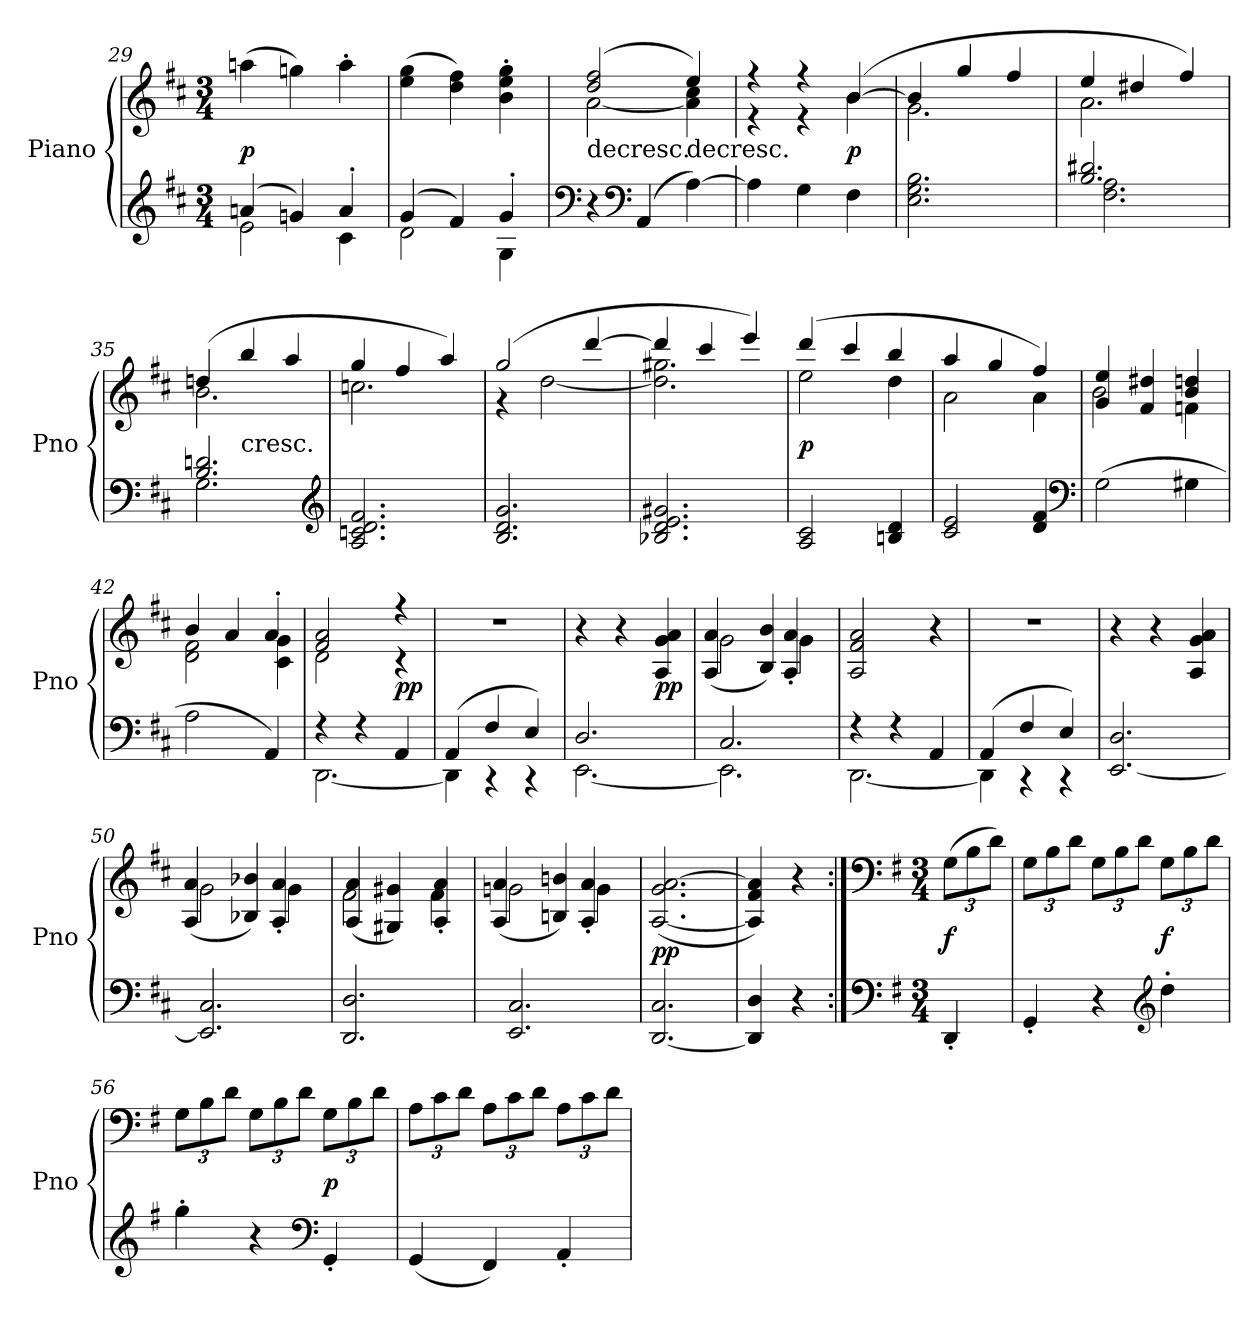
**kern	**kern	**dynam
*part1	*part1	*part1
*staff2	*staff1	*staff1/2
*I"Piano	*	*
*I'Pno	*	*
*clefG2	*clefG2	*
*k[f#c#]	*k[f#c#]	*
*D:	*D:	*
*M3/4	*M3/4	*
=29	=29	=29
*^	*	*
(4an/	2e\	(4aan\	p
4gn/)	.	4ggn\)	.
4a'/	4c#\	4aa'\	.
=30	=30	=30	=30
(4g/	2d\	(4ee\ 4gg\	.
4f#/)	.	4dd\ 4ff#\)	.
4g'/	4G\	4b'\ 4ee'\ 4gg'\	.
=31	=31	=31	=31
*	*	*^	*
!	!	!LO:TX:c:t=decresc.	!	!
*v	*v	*	*	*
4r	(2dd/ 2ff#/	[2a\	.
*clefF4	*	*	*
(4AA/	.	.	.
!	!LO:TX:c:t=decresc.	!	!
[4A\)	4ee/)	4a]\ 4cc#\	.
=32	=32	=32	=32
4A\]	4r	4r	.
4G\	4r	4r	.
4F#\	([4b/	4b\	p
=33	=33	=33	=33
2.E\ 2.G\ 2.B\	4b/]	2.g\	.
.	4gg/	.	.
.	4ff#/	.	.
=34	=34	=34	=34
*^	*	*	*
2.B/ 2.d#X/	2.F#\ 2.A\	4ee/	2.a\	.
.	.	4dd#X/	.	.
.	.	4ff#/)	.	.
=35	=35	=35	=35	=35
2.B/ 2.dn/	2.G\	(4ddn/	2.b\	.
!	!	!LO:TX:c:t=cresc.	!	!
.	.	4bb/	.	.
.	.	4aa/	.	.
*v	*v	*	*	*
*clefG2	*	*	*
=36	=36	=36	=36
2.A/ 2.cn/ 2.d/ 2.f#/	4gg/	2.ccn\	.
.	4ff#/	.	.
.	4aa/)	.	.
=37	=37	=37	=37
2.B/ 2.d/ 2.g/	(2gg/	4r	.
.	.	[2dd\	.
.	[4ddd/	.	.
=38	=38	=38	=38
2.B-X/ 2.d/ 2.e/ 2.g#X/	4ddd/]	2.dd]\ 2.gg#X\	.
.	4ccc#/	.	.
.	4eee/)	.	.
=39	=39	=39	=39
2A/ 2c#/	(4ddd/	2ee\	p
.	4ccc#/	.	.
4Bn/ 4d/	4bb/	4dd\	.
=40	=40	=40	=40
2c#/ 2e/	4aa/	2a\	.
.	4gg/	.	.
4d/ 4f#/	4ff#/)	4a\	.
*clefF4	*	*	*
=41	=41	=41	=41
(2G\	4g/ 4ee/	2b\	.
.	4f#/ 4dd#X/	.	.
4G#X\	4b/ 4ddn/	4fn\	.
=42	=42	=42	=42
2A\	4b/	2d\ 2f#\	.
.	4a/	.	.
4AA/)	4a'/	4c#\ 4g\	.
=43	=43	=43	=43
*^	*	*	*
4r	[2.DD\	2f#/ 2a/	2d\	.
4r	.	.	.	.
4AA/	.	4r	4r	pp
*	*	*v	*v	*
=44	=44	=44	=44
(4AA/	4DD\]	2.r	.
4F#/	4r	.	.
4E/)	4r	.	.
=45	=45	=45	=45
2.D/	[2.EE\	4r	.
.	.	4r	.
.	.	4A/ 4g/ 4a/	pp
=46	=46	=46	=46
*	*	*^	*
2.C#/	2.EE\]	2g\	(4A/ 4a/	.
.	.	.	4B/ 4b/)	.
.	.	4g\	4A'/ 4a'/	.
*	*	*v	*v	*
=47	=47	=47	=47
4r	[2.DD\	2A/ 2f#/ 2a/	.
4r	.	.	.
4AA/	.	4r	.
=48	=48	=48	=48
(4AA/	4DD\]	2.r	.
4F#/	4r	.	.
4E/)	4r	.	.
*v	*v	*	*
=49	=49	=49
[2.EE/ 2.D/	4r	.
.	4r	.
.	4A/ 4g/ 4a/	.
=50	=50	=50
*	*^	*
2.EE]/ 2.C#/	2g\	(4A/ 4a/	.
.	.	4B-X/ 4b-X/)	.
.	4g\	4A'/ 4a'/	.
=51	=51	=51	=51
2.DD/ 2.D/	2f#\	(4A/ 4a/	.
.	.	4G#X/ 4g#X/)	.
.	4f#\	4A'/ 4a'/	.
=52	=52	=52	=52
2.EE/ 2.C#/	2gn\	(4A/ 4a/	.
.	.	4Bn/ 4bn/)	.
.	4g\	4A'/ 4a'/	.
*	*v	*v	*
=53	=53	=53
[2.DD/ 2.C#/	([2.A/ 2.g/ [2.a/	pp
=54	=54	=54
4DD]/ 4D/	4A]/ 4f#/ 4a]/)	.
4r	4r	.
=:|!	=:|!	=:|!
*clefF4	*clefF4	*
*k[f#]	*k[f#]	*
*M3/4	*M3/4	*
4DD'/	(12G\L	f
.	12B\	.
.	12d\J)	.
=55	=55	=55
4GG'/	12G\L	.
.	12B\	.
.	12d\J	.
4r	12G\L	.
.	12B\	.
.	12d\J	.
*clefG2	*	*
4dd'\	12G\L	f
.	12B\	.
.	12d\J	.
=56	=56	=56
4gg'\	12G\L	.
.	12B\	.
.	12d\J	.
4r	12G\L	.
.	12B\	.
.	12d\J	.
*clefF4	*	*
4GG'/	12G\L	p
.	12B\	.
.	12d\J	.
=57	=57	=57
(4GG/	12A\L	.
.	12c\	.
.	12d\J	.
4FF#/)	12A\L	.
.	12c\	.
.	12d\J	.
4AA'/	12A\L	.
.	12c\	.
.	12d\J	.
=	=	=
*-	*-	*-
